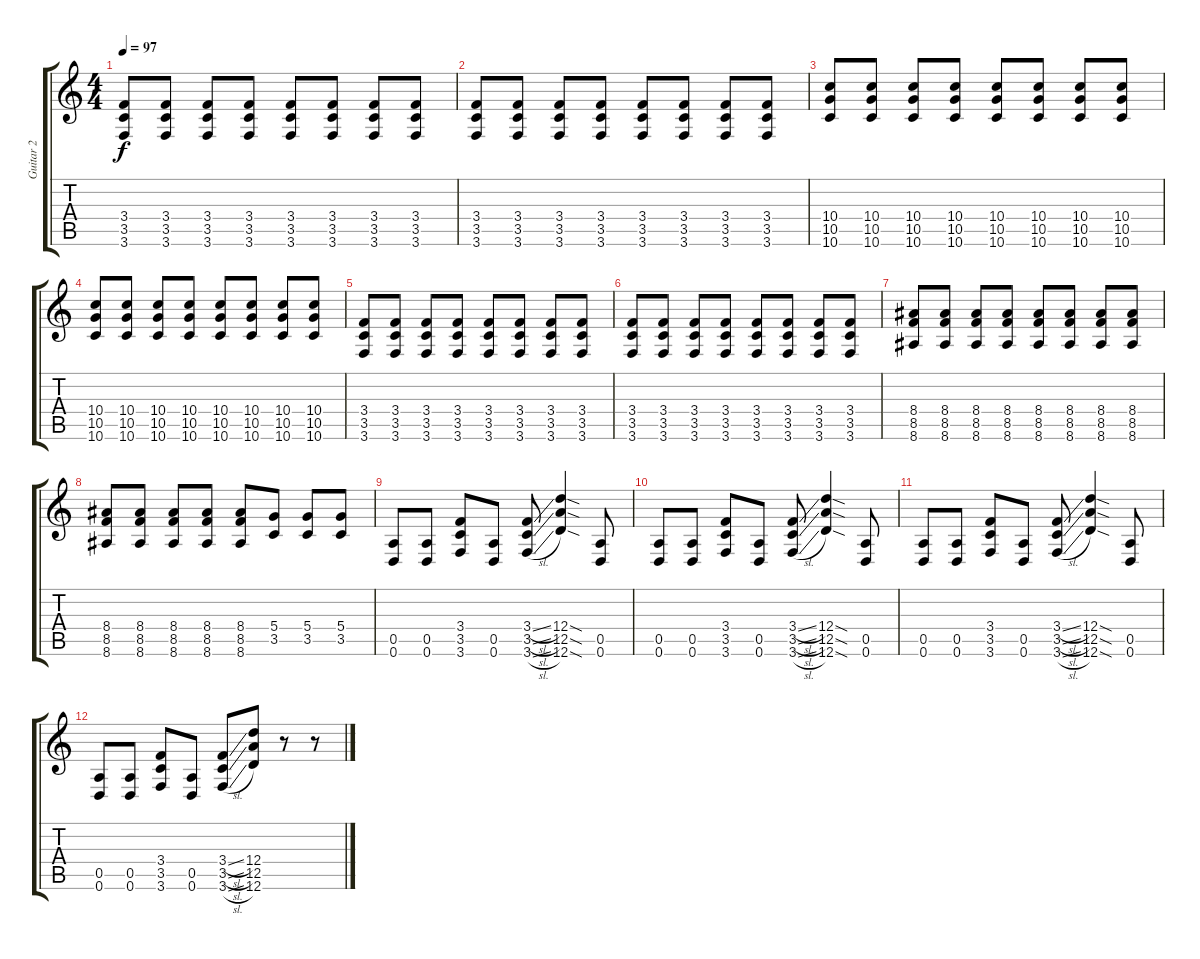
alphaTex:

\track ("Guitar 2" "Guitar 2") {instrument distortionguitar}
\staff {score tabs}
\tuning (E4 B3 G3 D3 A2 D2) {hide}
\ts (4 4)
\tempo 97
\clef g2
\ks c
(3.4 3.5 3.6).8{dy f} (3.4 3.5 3.6).8 (3.4 3.5 3.6).8 (3.4 3.5 3.6).8 (3.4 3.5 3.6).8 (3.4 3.5 3.6).8 (3.4 3.5 3.6).8 (3.4 3.5 3.6).8 |
(3.4 3.5 3.6).8 (3.4 3.5 3.6).8 (3.4 3.5 3.6).8 (3.4 3.5 3.6).8 (3.4 3.5 3.6).8 (3.4 3.5 3.6).8 (3.4 3.5 3.6).8 (3.4 3.5 3.6).8 |
(10.4 10.5 10.6).8 (10.4 10.5 10.6).8 (10.4 10.5 10.6).8 (10.4 10.5 10.6).8 (10.4 10.5 10.6).8 (10.4 10.5 10.6).8 (10.4 10.5 10.6).8 (10.4 10.5 10.6).8 |
(10.4 10.5 10.6).8 (10.4 10.5 10.6).8 (10.4 10.5 10.6).8 (10.4 10.5 10.6).8 (10.4 10.5 10.6).8 (10.4 10.5 10.6).8 (10.4 10.5 10.6).8 (10.4 10.5 10.6).8 |
(3.4 3.5 3.6).8 (3.4 3.5 3.6).8 (3.4 3.5 3.6).8 (3.4 3.5 3.6).8 (3.4 3.5 3.6).8 (3.4 3.5 3.6).8 (3.4 3.5 3.6).8 (3.4 3.5 3.6).8 |
(3.4 3.5 3.6).8 (3.4 3.5 3.6).8 (3.4 3.5 3.6).8 (3.4 3.5 3.6).8 (3.4 3.5 3.6).8 (3.4 3.5 3.6).8 (3.4 3.5 3.6).8 (3.4 3.5 3.6).8 |
(8.4 8.5 8.6).8 (8.4 8.5 8.6).8 (8.4 8.5 8.6).8 (8.4 8.5 8.6).8 (8.4 8.5 8.6).8 (8.4 8.5 8.6).8 (8.4 8.5 8.6).8 (8.4 8.5 8.6).8 |
(8.4 8.5 8.6).8 (8.4 8.5 8.6).8 (8.4 8.5 8.6).8 (8.4 8.5 8.6).8 (8.4 8.5 8.6).8 (5.4 3.5).8 (5.4 3.5).8 (5.4 3.5).8 |
(0.5 0.6).8 (0.5 0.6).8 (3.4 3.5 3.6).8 (0.5 0.6).8 (3.4{sl} 3.5{sl} 3.6{sl}).8 (12.4{sod} 12.5{sod} 12.6{sod}).4 (0.5 0.6).8 |
(0.5 0.6).8 (0.5 0.6).8 (3.4 3.5 3.6).8 (0.5 0.6).8 (3.4{sl} 3.5{sl} 3.6{sl}).8 (12.4{sod} 12.5{sod} 12.6{sod}).4 (0.5 0.6).8 |
(0.5 0.6).8 (0.5 0.6).8 (3.4 3.5 3.6).8 (0.5 0.6).8 (3.4{sl} 3.5{sl} 3.6{sl}).8 (12.4{sod} 12.5{sod} 12.6{sod}).4 (0.5 0.6).8 |
(0.5 0.6).8 (0.5 0.6).8 (3.4 3.5 3.6).8 (0.5 0.6).8 (3.4{sl} 3.5{sl} 3.6{sl}).8 (12.4 12.5 12.6).8 r.8 r.8
